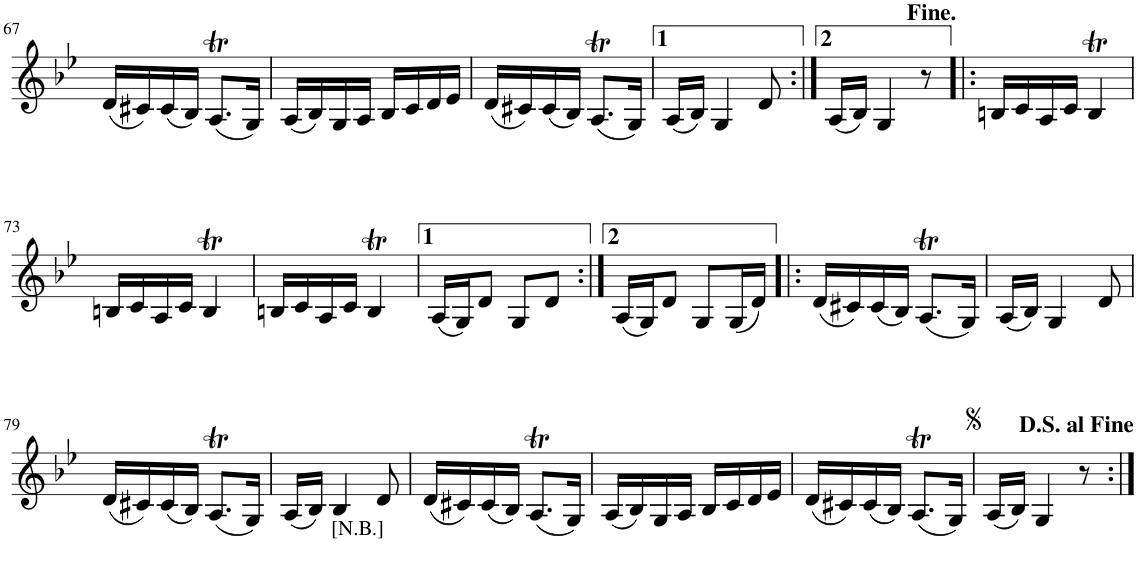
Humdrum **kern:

**kern
*part1
*staff1
*I"Piano
*I'Pno
!!LO:PB:g=z
*clefG2
*k[b-e-]
*g:
*M2/4
=67
(16d/LL
16c#X/)
(16c#/
16B-/JJ)
(8.At/L
16G/Jk)
=68
(16A/LL
16B-/)
16G/
16A/JJ
16B-/LL
16c/
16d/
16e-/JJ
=69
(16d/LL
16c#X/)
(16c#/
16B-/JJ)
(8.At/L
16G/Jk)
=70
(16A/LL
16B-/JJ)
4G/
8d/
=71:|!
(16A/LL
16B-/JJ)
4G/
8r
=72!|:
16Bn/LL
16c/
16A/
16c/JJ
4Bt/
!!LO:LB:g=z
=73
16Bn/LL
16c/
16A/
16c/JJ
4Bt/
=74
16Bn/LL
16c/
16A/
16c/JJ
4Bt/
=75
(16A/LL
16G/J)
8d/J
8G/L
8d/J
=76:|!
(16A/LL
16G/J)
8d/J
8G/L
(16G/L
16d/JJ)
=77!|:
(16d/LL
16c#X/)
(16c#/
16B-/JJ)
(8.At/L
16G/Jk)
=78
(16A/LL
16B-/JJ)
4G/
8d/
!!LO:LB:g=z
=79
(16d/LL
16c#X/)
(16c#/
16B-/JJ)
(8.At/L
16G/Jk)
=80
(16A/LL
16B-/JJ)
!LO:TX:b:t=[N.B.]
4B-/
8d/
=81
(16d/LL
16c#X/)
(16c#/
16B-/JJ)
(8.At/L
16G/Jk)
=82
(16A/LL
16B-/)
16G/
16A/JJ
16B-/LL
16c/
16d/
16e-/JJ
=83
(16d/LL
16c#X/)
(16c#/
16B-/JJ)
(8.At/L
16G/Jk)
=84
(16A/LL
16B-/JJ)
4G/
8r
=:|!
*-
